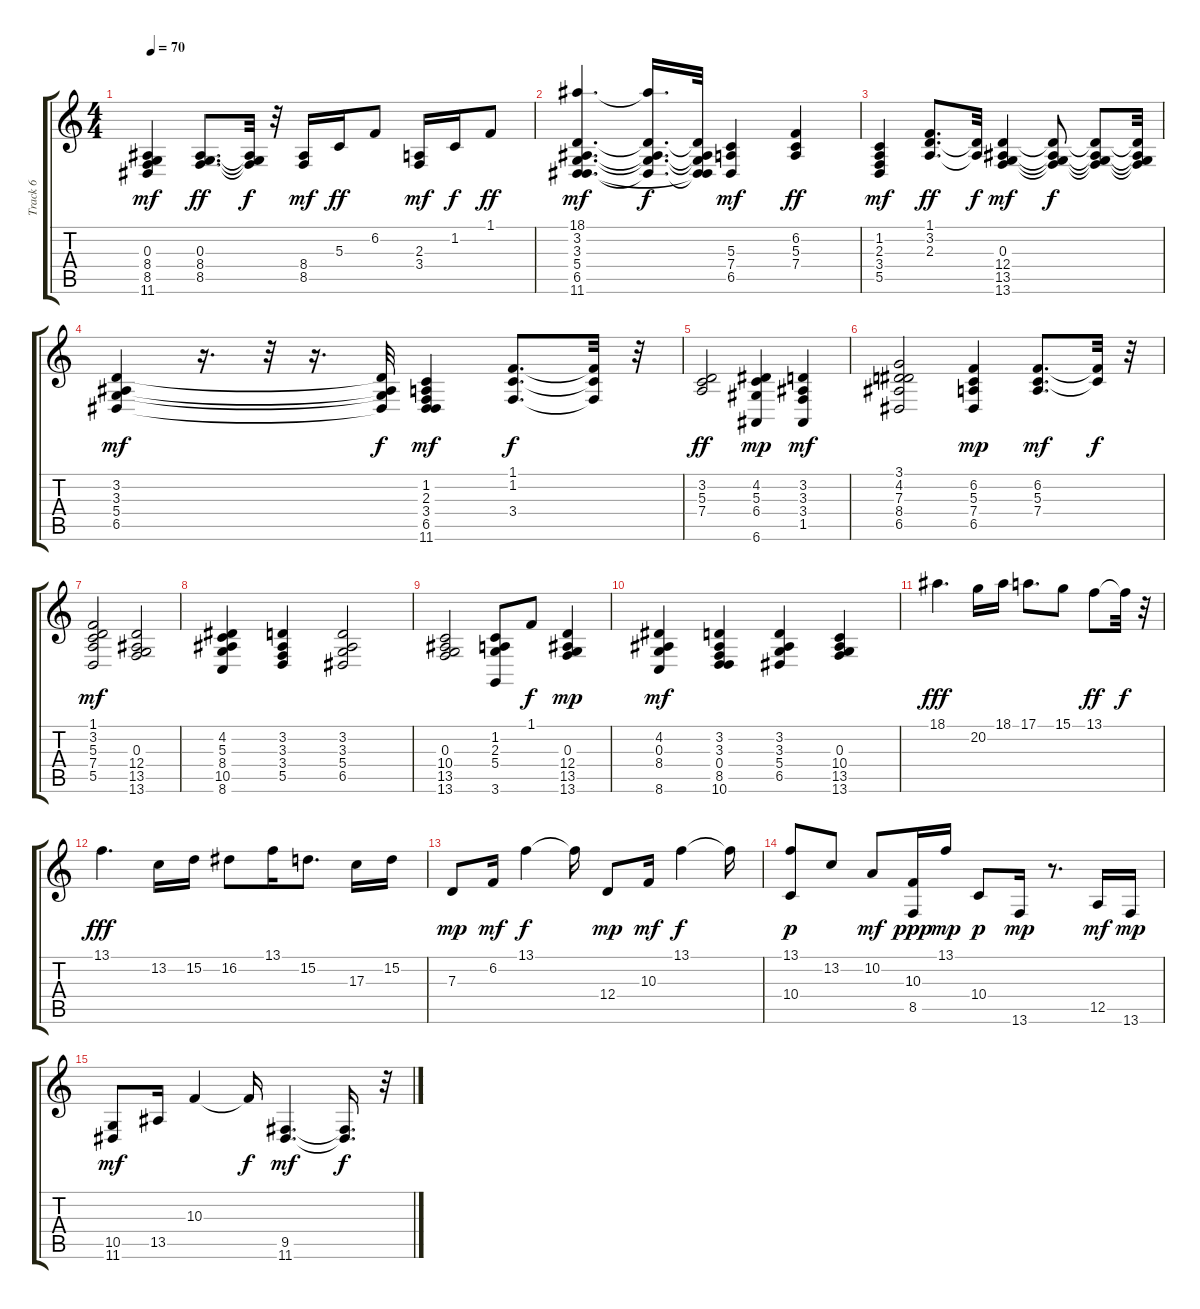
\track ("Track 6" "Track 6") {instrument musicbox}
\staff {score tabs}
\tuning (E4 B3 G3 D3 A2 E2) {hide}
\ts (4 4)
\tempo 70
\clef g2
\ks c
(0.3 8.4 8.5 11.6).4{dy mf} (0.3 8.4 8.5).8{d dy ff} (0.3{t} 8.4{t} 8.5{t}).32{dy f} r.32 (8.4 8.5).16{dy mf} 5.3.16{dy ff} 6.2.8 (2.3 3.4).16{dy mf} 1.2.16{dy f} 1.1.8{dy ff} |
(18.1 3.2 3.3 5.4 6.5 11.6).4{d dy mf volume 7 balance 2 instrument stringensemble1} (18.1{t} 3.2{t} 3.3{t} 5.4{t} 11.6{t}).16{d dy f} (3.2{t} 3.3{t} 5.4{t} 6.5{t} 11.6{t}).32 (5.3 7.4 6.5).4{dy mf} (6.2 5.3 7.4).4{dy ff} |
(1.2 2.3 3.4 5.5).4{dy mf} (1.1 3.2 2.3).8{d dy ff} (3.2{t} 2.3{t}).32{dy f} (0.3 12.4 13.5 13.6).4{dy mf} (0.3{t} 12.4{t} 13.5{t} 13.6{t}).8{dy f} (0.3{t} 12.4{t} 13.5{t} 13.6{t}).8 (0.3{t} 12.4{t} 13.5{t} 13.6{t}).32 |
(3.2 3.3 5.4 6.5).4{dy mf} r.16{d} r.32 r.16{d} (3.2{t} 3.3{t} 5.4{t} 6.5{t}).32{dy f} (1.2 2.3 3.4 6.5 11.6).4{dy mf} (1.1 1.2 3.4).8{d dy f} (1.1{t} 1.2{t} 3.4{t}).32 r.32 |
(3.2 5.3 7.4).2{dy ff} (4.2 5.3 6.4 6.6).4{dy mp} (3.2 3.3 3.4 1.5).4{dy mf} |
(3.1 4.2 7.3 8.4 6.5).2 (6.2 5.3 7.4 6.5).4{dy mp} (6.2 5.3 7.4).8{d dy mf} (6.2{t} 5.3{t}).32{dy f} r.32 |
(1.1 3.2 5.3 7.4 5.5).2{dy mf} (0.3 12.4 13.5 13.6).2 |
(4.2 5.3 8.4 10.5 8.6).4 (3.2 3.3 3.4 5.5).4 (3.2 3.3 5.4 6.5).2 |
(0.3 10.4 13.5 13.6).2 (1.2 2.3 5.4 3.6).8 1.1.8{dy f} (0.3 12.4 13.5 13.6).4{dy mp} |
(4.2 0.3 8.4 8.6).4{dy mf} (3.2 3.3 0.4 8.5 10.6).4 (3.2 3.3 5.4 6.5).4 (0.3 10.4 13.5 13.6).4 |
18.1.4{d dy fff volume 8 balance 6 instrument musicbox} 20.2.16 18.1.16 17.1.8{d} 15.1.8 13.1.8{dy ff} 13.1{t}.32{dy f} r.32 |
13.1.4{d dy fff} 13.2.16 15.2.16 16.2.8 13.1.16 15.2.8{d} 17.3.16 15.2.16 |
7.3.8{dy mp} 6.2.16{dy mf} 13.1.4{dy f} 13.1{t}.16 12.4.8{dy mp} 10.3.16{dy mf} 13.1.4{dy f} 13.1{t}.16 |
(13.1 10.4).8{dy p} 13.2.8 10.2.8{dy mf} (10.3 8.5).16{dy ppp} 13.1.16{dy mp} 10.4.8{dy p} 13.6.16{dy mp instrument pad1newage} r.8{d} 12.5.16{dy mf} 13.6.16{dy mp} |
(10.5 11.6).8{dy mf} 13.5.16 10.3.4 10.3{t}.16{dy f} (9.5 11.6).4{d dy mf} (9.5{t} 11.6{t}).16{d dy f} r.32
